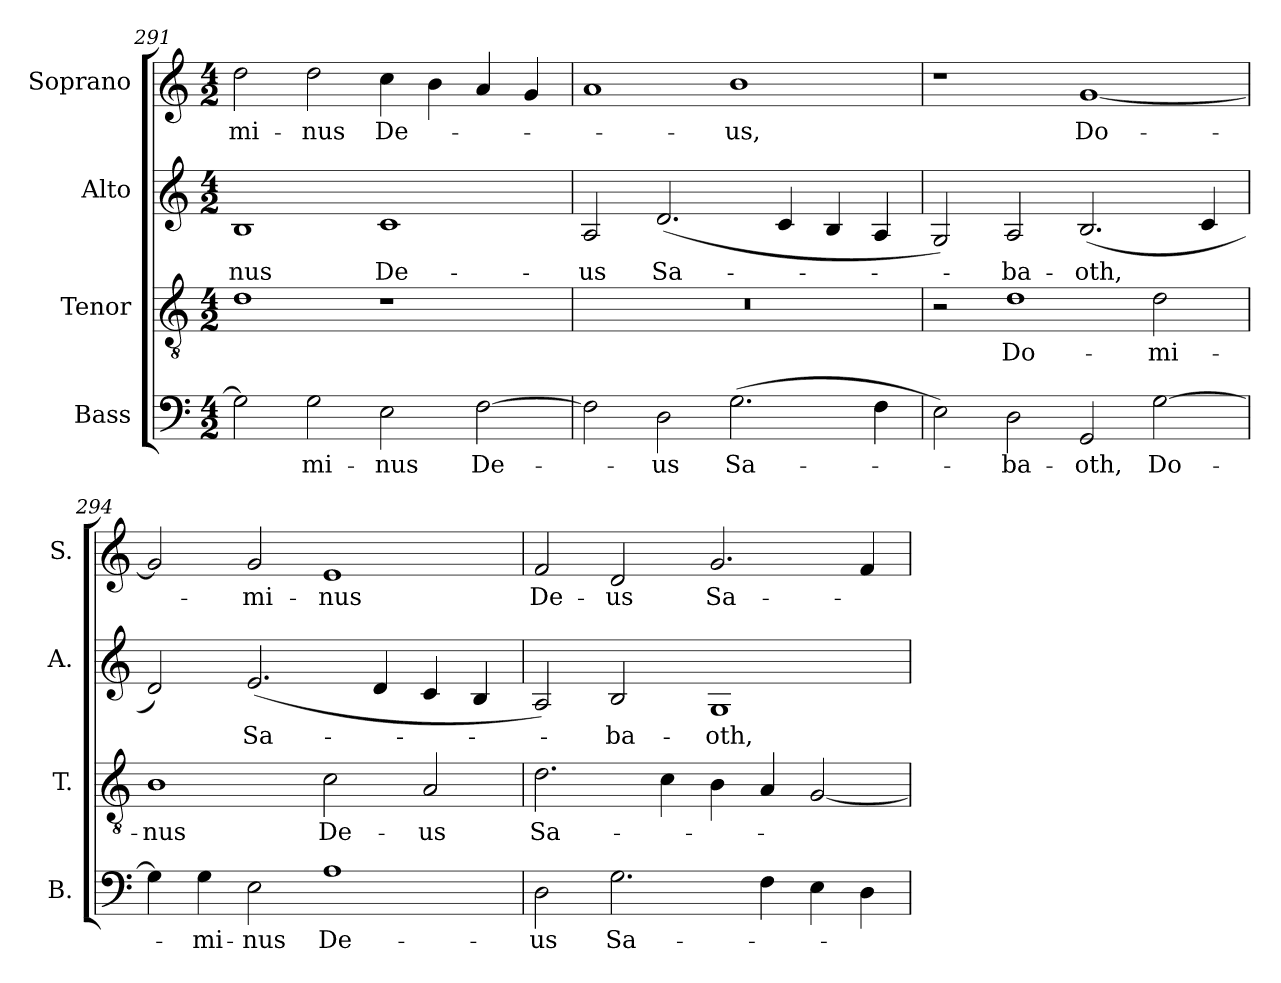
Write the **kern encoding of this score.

**kern	**text	**kern	**text	**kern	**text	**kern	**text
*part4	*part4	*part3	*part3	*part2	*part2	*part1	*part1
*staff4	*staff4	*staff3	*staff3	*staff2	*staff2	*staff1	*staff1
*I"Bass	*	*I"Tenor	*	*I"Alto	*	*I"Soprano	*
*I'B.	*	*I'T.	*	*I'A.	*	*I'S.	*
!!LO:LB:g=z
*clefF4	*	*clefGv2	*	*clefG2	*	*clefG2	*
*	*	*ITrd7c12	*	*	*	*	*
*k[]	*	*k[]	*	*k[]	*	*k[]	*
*C:	*	*C:	*	*C:	*	*C:	*
*M4/2	*	*M4/2	*	*M4/2	*	*M4/2	*
=291	=291	=291	=291	=291	=291	=291	=291
!	!	!	!	!	!LO:LY:b:color=#000000	!	!
!	!	!	!	!	!	!	!LO:LY:b:color=#000000
2Gi\]	.	1Di	.	1Bi	-nus	2ddi\	-mi-
!	!LO:LY:b:color=#000000	!	!	!	!	!	!
!	!	!	!	!	!	!	!LO:LY:b:color=#000000
2Gi\	-mi-	.	.	.	.	2ddi\	-nus
!	!LO:LY:b:color=#000000	!	!	!	!	!	!
!	!	!	!	!	!LO:LY:b:color=#000000	!	!
!	!	!	!	!	!	!	!LO:LY:b:color=#000000
2Ei\	-nus	1r	.	1ci	De-	4cci\	De-
.	.	.	.	.	.	4bi\	.
!	!LO:LY:b:color=#000000	!	!	!	!	!	!
[2Fi\	De-	.	.	.	.	4ai/	.
.	.	.	.	.	.	4gi/	.
=292	=292	=292	=292	=292	=292	=292	=292
!	!	!LO:N:vis=1	!	!	!	!	!
!	!	!	!	!	!LO:LY:b:color=#000000	!	!
2Fi\]	.	0r	.	2Ai/	-us	1ai	.
!	!LO:LY:b:color=#000000	!	!	!	!	!	!
!	!	!	!	!	!LO:LY:b:color=#000000	!	!
2Di\	-us	.	.	(2.di/	Sa-	.	.
!	!LO:LY:b:color=#000000	!	!	!	!	!	!
!	!	!	!	!	!	!	!LO:LY:b:color=#000000
(2.Gi\	Sa-	.	.	.	.	1bi	-us,
.	.	.	.	4ci/	.	.	.
.	.	.	.	4Bi/	.	.	.
4Fi\	.	.	.	4Ai/	.	.	.
=293	=293	=293	=293	=293	=293	=293	=293
2Ei\)	.	2r	.	2Gi/)	.	1r	.
!	!LO:LY:b:color=#000000	!	!	!	!	!	!
!	!	!	!LO:LY:b:color=#000000	!	!	!	!
!	!	!	!	!	!LO:LY:b:color=#000000	!	!
2Di\	-ba-	1Di	Do-	2Ai/	-ba-	.	.
!	!LO:LY:b:color=#000000	!	!	!	!	!	!
!	!	!	!	!	!LO:LY:b:color=#000000	!	!
!	!	!	!	!	!	!	!LO:LY:b:color=#000000
2GGi/	-oth,	.	.	(2.Bi/	-oth,	[1gi	Do-
!	!LO:LY:b:color=#000000	!	!	!	!	!	!
!	!	!	!LO:LY:b:color=#000000	!	!	!	!
[2Gi\	Do-	2Di\	-mi-	.	.	.	.
.	.	.	.	4ci/	.	.	.
=294	=294	=294	=294	=294	=294	=294	=294
!	!	!	!LO:LY:b:color=#000000	!	!	!	!
4Gi\]	.	1BBi	-nus	2di/)	.	2gi/]	.
!	!LO:LY:b:color=#000000	!	!	!	!	!	!
4Gi\	-mi-	.	.	.	.	.	.
!	!LO:LY:b:color=#000000	!	!	!	!	!	!
!	!	!	!	!	!LO:LY:b:color=#000000	!	!
!	!	!	!	!	!	!	!LO:LY:b:color=#000000
2Ei\	-nus	.	.	(2.ei/	Sa-	2gi/	-mi-
!	!LO:LY:b:color=#000000	!	!	!	!	!	!
!	!	!	!LO:LY:b:color=#000000	!	!	!	!
!	!	!	!	!	!	!	!LO:LY:b:color=#000000
1Ai	De-	2Ci\	De-	.	.	1ei	-nus
.	.	.	.	4di/	.	.	.
!	!	!	!LO:LY:b:color=#000000	!	!	!	!
.	.	2AAi/	-us	4ci/	.	.	.
.	.	.	.	4Bi/	.	.	.
=295	=295	=295	=295	=295	=295	=295	=295
!	!LO:LY:b:color=#000000	!	!	!	!	!	!
!	!	!	!LO:LY:b:color=#000000	!	!	!	!
!	!	!	!	!	!	!	!LO:LY:b:color=#000000
2Di\	-us	2.Di\	Sa-	2Ai/)	.	2fi/	De-
!	!LO:LY:b:color=#000000	!	!	!	!	!	!
!	!	!	!	!	!LO:LY:b:color=#000000	!	!
!	!	!	!	!	!	!	!LO:LY:b:color=#000000
2.Gi\	Sa-	.	.	2Bi/	-ba-	2di/	-us
.	.	4Ci\	.	.	.	.	.
!	!	!	!	!	!LO:LY:b:color=#000000	!	!
!	!	!	!	!	!	!	!LO:LY:b:color=#000000
.	.	4BBi\	.	1Gi	-oth,	2.gi/	Sa-
4Fi\	.	4AAi/	.	.	.	.	.
4Ei\	.	[2GGi/	.	.	.	.	.
4Di\	.	.	.	.	.	4fi/	.
=	=	=	=	=	=	=	=
*-	*-	*-	*-	*-	*-	*-	*-
